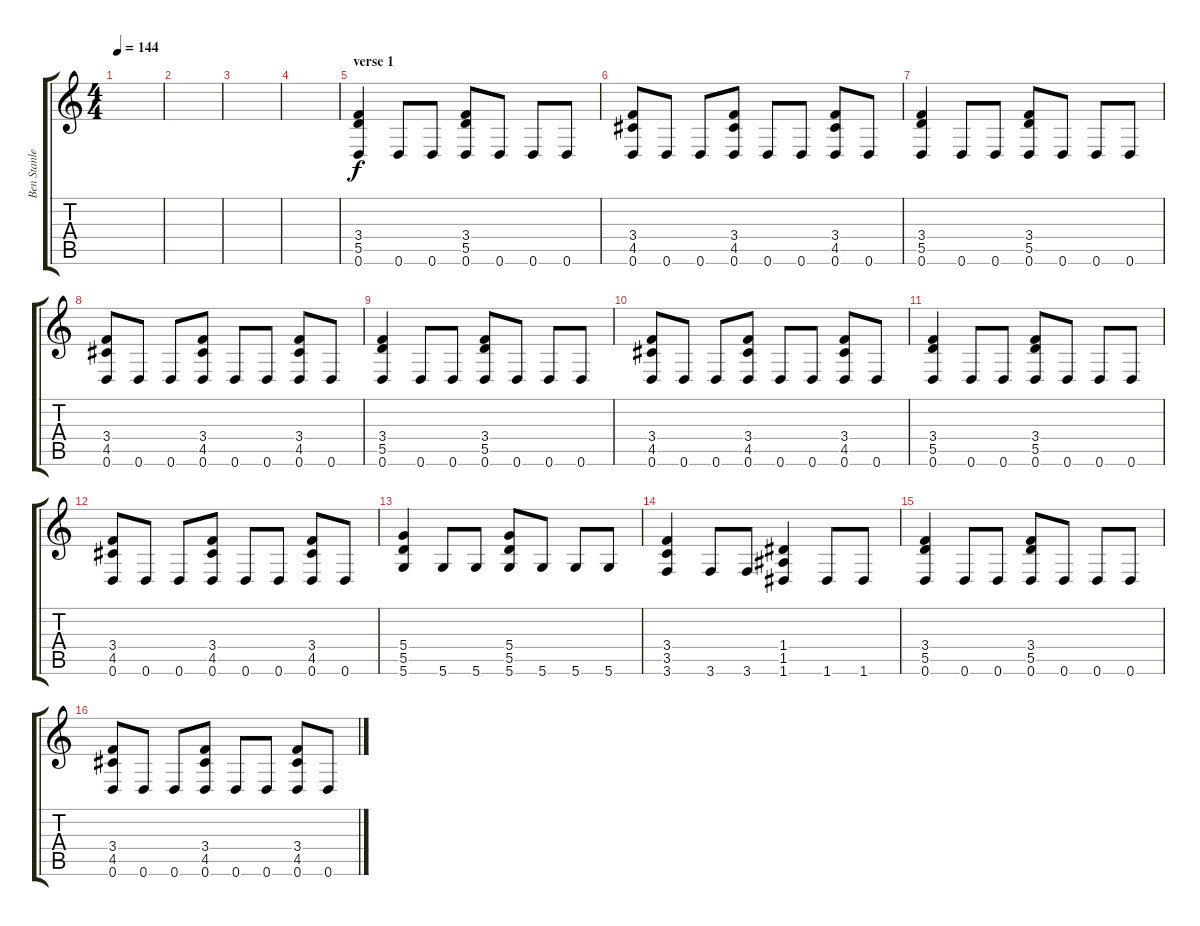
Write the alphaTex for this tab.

\track ("Ben Stanley (Rythm Guitar)" "Ben Stanle") {instrument overdrivenguitar}
\staff {score tabs}
\tuning (E4 B3 G3 D3 A2 D2) {hide}
\ts (4 4)
\tempo 144
\clef g2
\ks c
|
|
|
|
\section ("" "verse 1")
(3.4 5.5 0.6).4 0.6.8 0.6.8 (3.4 5.5 0.6).8 0.6.8 0.6.8 0.6.8 |
(3.4 4.5 0.6).8 0.6.8 0.6.8 (3.4 4.5 0.6).8 0.6.8 0.6.8 (3.4 4.5 0.6).8 0.6.8 |
(3.4 5.5 0.6).4 0.6.8 0.6.8 (3.4 5.5 0.6).8 0.6.8 0.6.8 0.6.8 |
(3.4 4.5 0.6).8 0.6.8 0.6.8 (3.4 4.5 0.6).8 0.6.8 0.6.8 (3.4 4.5 0.6).8 0.6.8 |
(3.4 5.5 0.6).4 0.6.8 0.6.8 (3.4 5.5 0.6).8 0.6.8 0.6.8 0.6.8 |
(3.4 4.5 0.6).8 0.6.8 0.6.8 (3.4 4.5 0.6).8 0.6.8 0.6.8 (3.4 4.5 0.6).8 0.6.8 |
(3.4 5.5 0.6).4 0.6.8 0.6.8 (3.4 5.5 0.6).8 0.6.8 0.6.8 0.6.8 |
(3.4 4.5 0.6).8 0.6.8 0.6.8 (3.4 4.5 0.6).8 0.6.8 0.6.8 (3.4 4.5 0.6).8 0.6.8 |
(5.4 5.5 5.6).4 5.6.8 5.6.8 (5.4 5.5 5.6).8 5.6.8 5.6.8 5.6.8 |
(3.4 3.5 3.6).4 3.6.8 3.6.8 (1.4 1.5 1.6).4 1.6.8 1.6.8 |
(3.4 5.5 0.6).4 0.6.8 0.6.8 (3.4 5.5 0.6).8 0.6.8 0.6.8 0.6.8 |
(3.4 4.5 0.6).8 0.6.8 0.6.8 (3.4 4.5 0.6).8 0.6.8 0.6.8 (3.4 4.5 0.6).8 0.6.8
